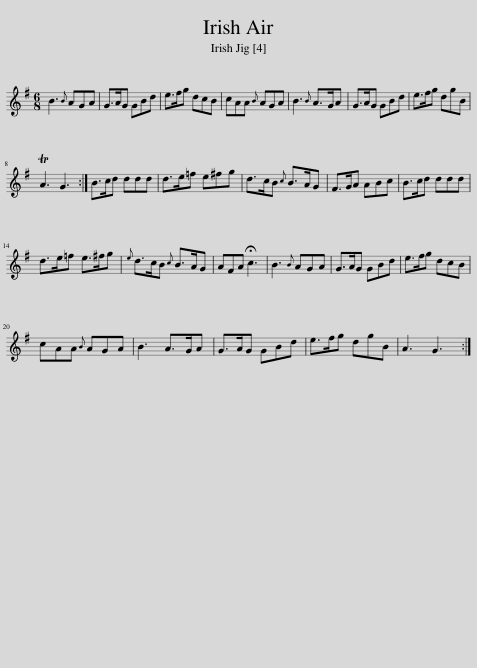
X:1
L:1/8
M:6/8
I:linebreak $
K:G
V:1 treble
V:1
 B3{B} AGA | G>AG GBd | e>fg dcB | cAA{B} AGA | B3{B} A>GA | %5
 G>AG GBd | e>fg dgB |$ TA3 G3 :| B>cd ddd | d>e=f e^fg | %10
 d>cB{c} B>AG | F>GA ABc | B>cd ddd |$ d>e=f e>^fg |{e} d>cB{c} B>AG | %15
 AFA !fermata!c3 | B3{B} AGA | G>AG GBd | e>fg dcB |$ cAA{B} AGA | %20
 B3 A>GA | G>AG GBd | e>fg dgB | A3 G3 :| %24
